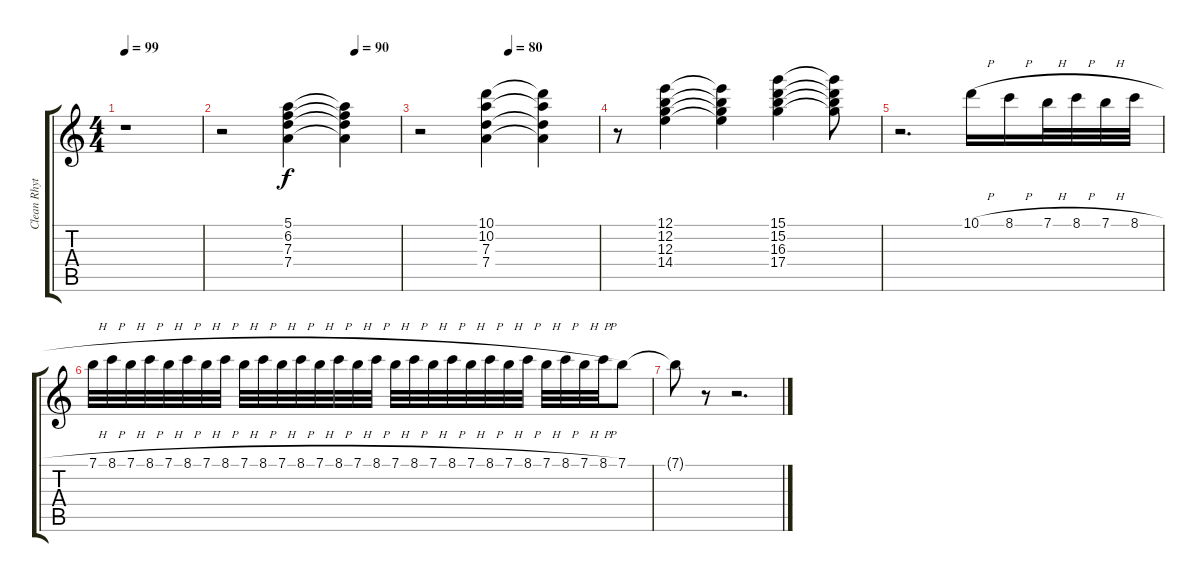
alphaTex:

\track ("Clean Rhythm" "Clean Rhyt") {instrument electricguitarclean}
\staff {score tabs}
\tuning (E4 B3 G3 D3 A2 E2) {hide}
\ts (4 4)
\tempo 99
\clef g2
\ks c
r.1{dy f} |
\tempo (90 0.75)
r.2 (5.1 6.2 7.3 7.4).4 (5.1{t} 6.2{t} 7.3{t} 7.4{t}).4 |
\tempo (80 0.5)
r.2 (10.1 10.2 7.3 7.4).4 (10.1{t} 10.2{t} 7.3{t} 7.4{t}).4 |
r.8 (12.1 12.2 12.3 14.4).4 (12.1{t} 12.2{t} 12.3{t} 14.4{t}).4 (15.1 15.2 16.3 17.4).4 (15.1{t} 15.2{t} 16.3{t} 17.4{t}).8 |
r.2{d} 10.1{h}.16 8.1{h}.16 7.1{h}.32 8.1{h}.32 7.1{h}.32 8.1{h}.32 |
7.1{h}.32 8.1{h}.32 7.1{h}.32 8.1{h}.32 7.1{h}.32 8.1{h}.32 7.1{h}.32 8.1{h}.32 7.1{h}.32 8.1{h}.32 7.1{h}.32 8.1{h}.32 7.1{h}.32 8.1{h}.32 7.1{h}.32 8.1{h}.32 7.1{h}.32 8.1{h}.32 7.1{h}.32 8.1{h}.32 7.1{h}.32 8.1{h}.32 7.1{h}.32 8.1{h}.32 7.1{h}.32 8.1{h}.32 7.1{h}.32 8.1{h}.32 7.1.8 |
7.1{t}.8 r.8 r.2{d}
